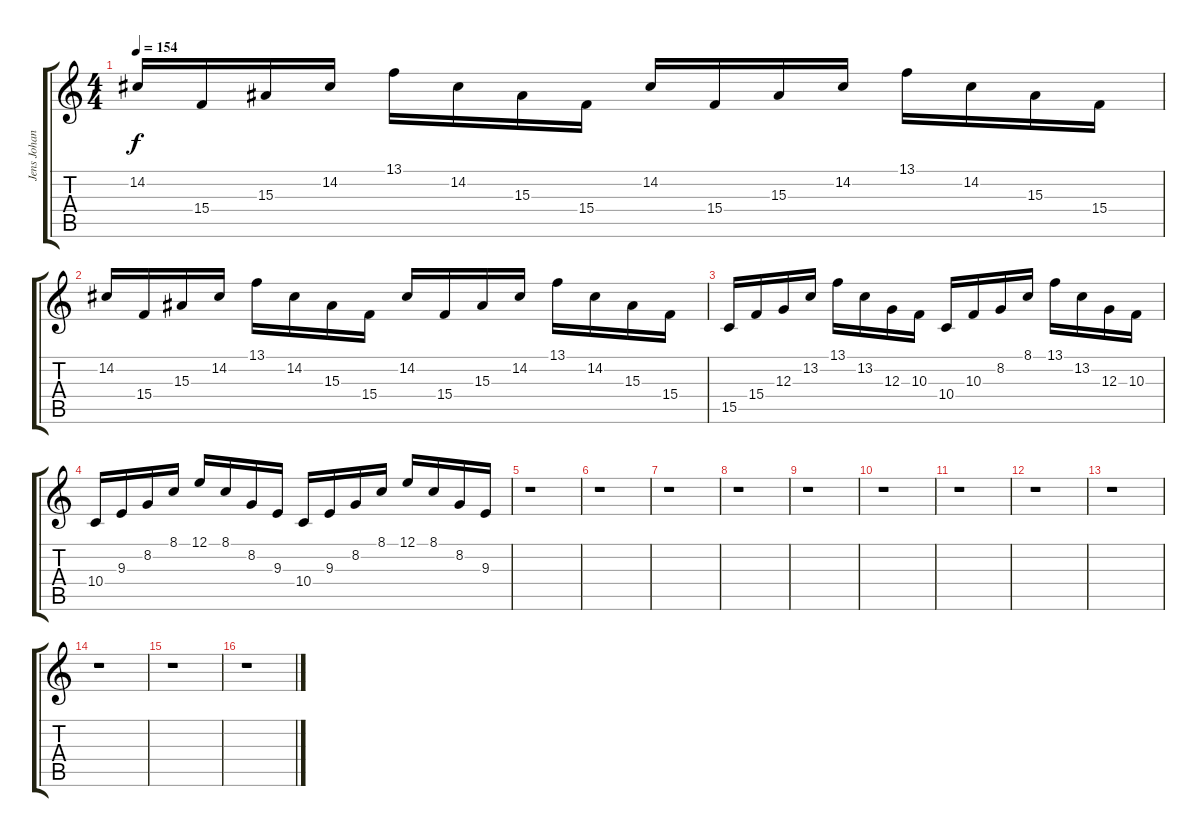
\track ("Jens Johansson" "Jens Johan") {instrument fx4atmosphere}
\staff {score tabs}
\tuning (E4 B3 G3 D3 A2 E2) {hide}
\ts (4 4)
\tempo 154
\clef g2
\ks c
14.2.16{dy f} 15.4.16 15.3.16 14.2.16 13.1.16 14.2.16 15.3.16 15.4.16 14.2.16 15.4.16 15.3.16 14.2.16 13.1.16 14.2.16 15.3.16 15.4.16 |
14.2.16 15.4.16 15.3.16 14.2.16 13.1.16 14.2.16 15.3.16 15.4.16 14.2.16 15.4.16 15.3.16 14.2.16 13.1.16 14.2.16 15.3.16 15.4.16 |
15.5.16 15.4.16 12.3.16 13.2.16 13.1.16 13.2.16 12.3.16 10.3.16 10.4.16 10.3.16 8.2.16 8.1.16 13.1.16 13.2.16 12.3.16 10.3.16 |
10.4.16 9.3.16 8.2.16 8.1.16 12.1.16 8.1.16 8.2.16 9.3.16 10.4.16 9.3.16 8.2.16 8.1.16 12.1.16 8.1.16 8.2.16 9.3.16 |
r.1 |
r.1 |
r.1 |
r.1 |
r.1 |
r.1 |
r.1 |
r.1 |
r.1 |
r.1 |
r.1 |
r.1
